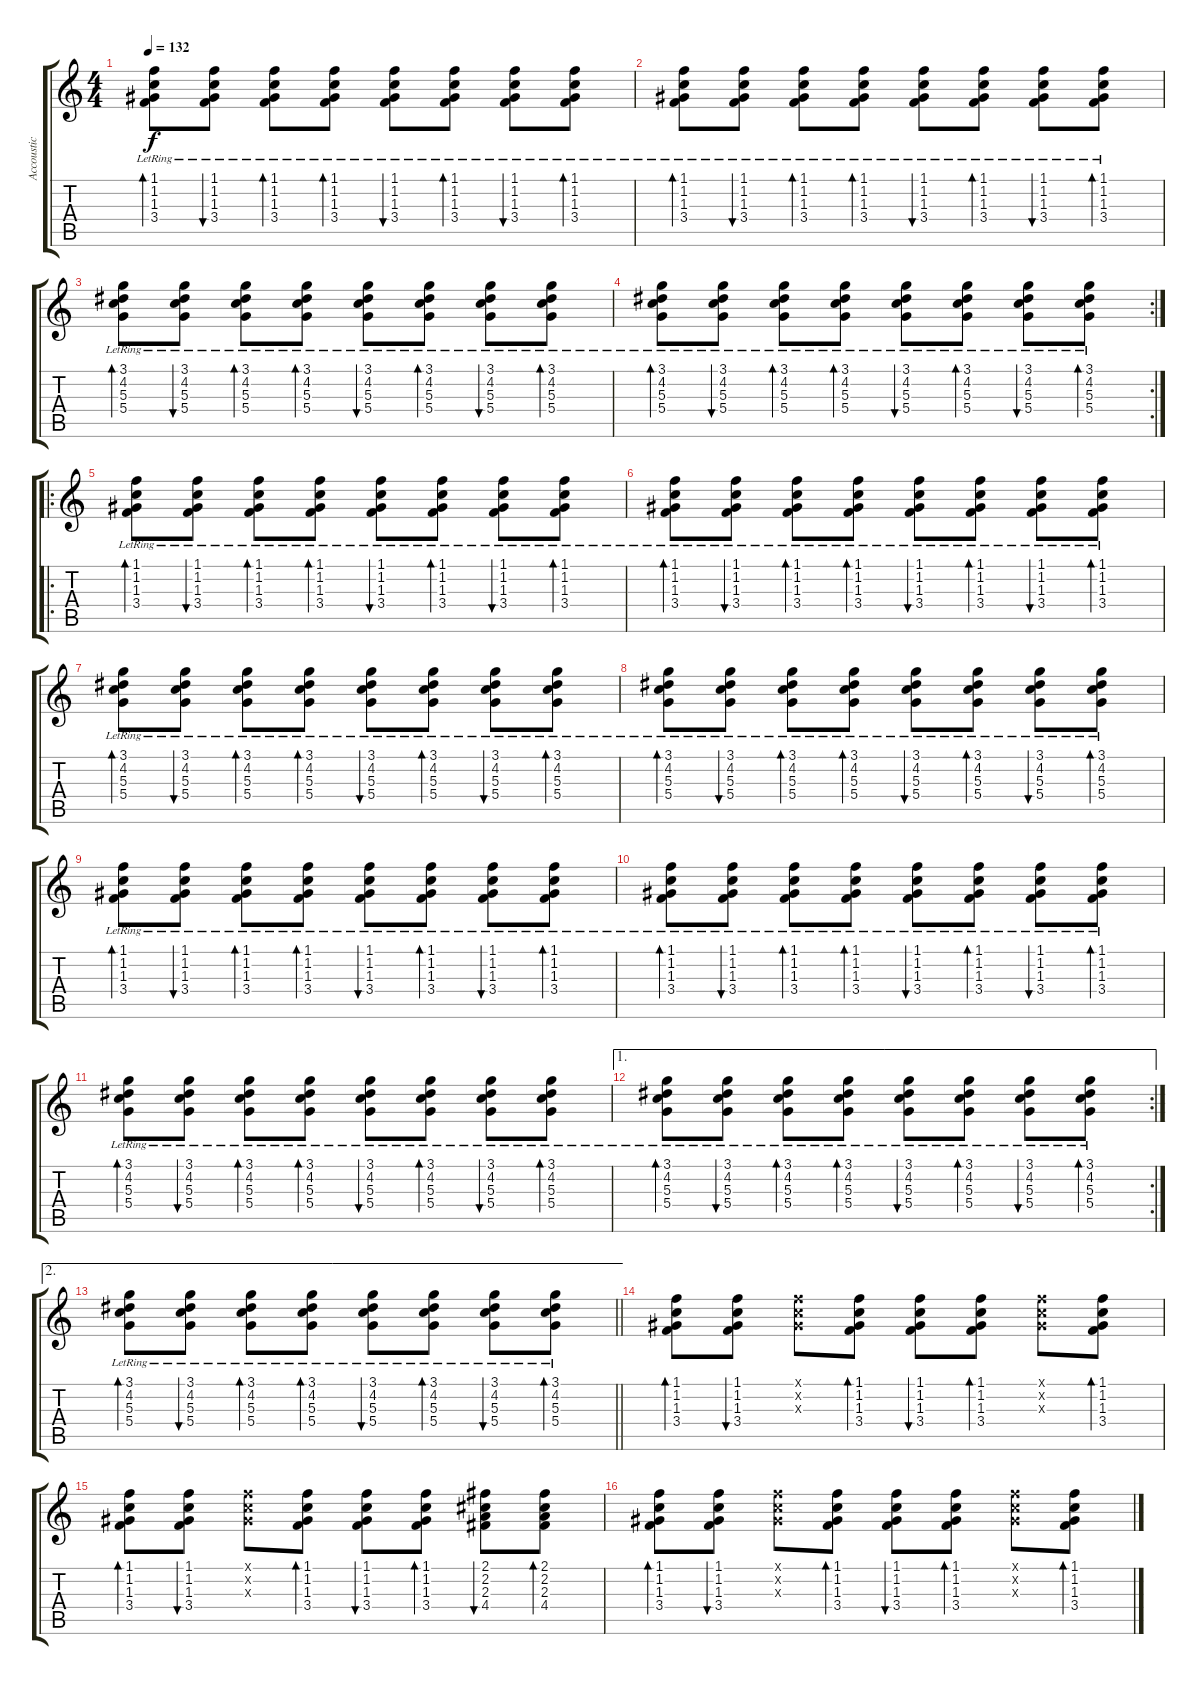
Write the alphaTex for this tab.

\track ("Accoustic" "Accoustic") {instrument acousticguitarnylon}
\staff {score tabs}
\tuning (E4 B3 G3 D3 A2 E2) {hide}
\ts (4 4)
\tempo 132
\clef g2
\ks c
(1.1{lr} 1.2{lr} 1.3{lr} 3.4{lr}).8{bd 60 dy f} (1.1{lr} 1.2{lr} 1.3{lr} 3.4{lr}).8{bu 60} (1.1{lr} 1.2{lr} 1.3{lr} 3.4{lr}).8{bd 60} (1.1{lr} 1.2{lr} 1.3{lr} 3.4{lr}).8{bd 60} (1.1{lr} 1.2{lr} 1.3{lr} 3.4{lr}).8{bu 60} (1.1{lr} 1.2{lr} 1.3{lr} 3.4{lr}).8{bd 60} (1.1{lr} 1.2{lr} 1.3{lr} 3.4{lr}).8{bu 60} (1.1{lr} 1.2{lr} 1.3{lr} 3.4{lr}).8{bd 60} |
(1.1{lr} 1.2{lr} 1.3{lr} 3.4{lr}).8{bd 60} (1.1{lr} 1.2{lr} 1.3{lr} 3.4{lr}).8{bu 60} (1.1{lr} 1.2{lr} 1.3{lr} 3.4{lr}).8{bd 60} (1.1{lr} 1.2{lr} 1.3{lr} 3.4{lr}).8{bd 60} (1.1{lr} 1.2{lr} 1.3{lr} 3.4{lr}).8{bu 60} (1.1{lr} 1.2{lr} 1.3{lr} 3.4{lr}).8{bd 60} (1.1{lr} 1.2{lr} 1.3{lr} 3.4{lr}).8{bu 60} (1.1{lr} 1.2{lr} 1.3{lr} 3.4{lr}).8{bd 60} |
(3.1{lr} 4.2{lr} 5.3{lr} 5.4{lr}).8{bd 60} (3.1{lr} 4.2{lr} 5.3{lr} 5.4{lr}).8{bu 60} (3.1{lr} 4.2{lr} 5.3{lr} 5.4{lr}).8{bd 60} (3.1{lr} 4.2{lr} 5.3{lr} 5.4{lr}).8{bd 60} (3.1{lr} 4.2{lr} 5.3{lr} 5.4{lr}).8{bu 60} (3.1{lr} 4.2{lr} 5.3{lr} 5.4{lr}).8{bd 60} (3.1{lr} 4.2{lr} 5.3{lr} 5.4{lr}).8{bu 60} (3.1{lr} 4.2{lr} 5.3{lr} 5.4{lr}).8{bd 60} |
\rc 2
(3.1{lr} 4.2{lr} 5.3{lr} 5.4{lr}).8{bd 60} (3.1{lr} 4.2{lr} 5.3{lr} 5.4{lr}).8{bu 60} (3.1{lr} 4.2{lr} 5.3{lr} 5.4{lr}).8{bd 60} (3.1{lr} 4.2{lr} 5.3{lr} 5.4{lr}).8{bd 60} (3.1{lr} 4.2{lr} 5.3{lr} 5.4{lr}).8{bu 60} (3.1{lr} 4.2{lr} 5.3{lr} 5.4{lr}).8{bd 60} (3.1{lr} 4.2{lr} 5.3{lr} 5.4{lr}).8{bu 60} (3.1{lr} 4.2{lr} 5.3{lr} 5.4{lr}).8{bd 60} |
\ro
(1.1{lr} 1.2{lr} 1.3{lr} 3.4{lr}).8{bd 60} (1.1{lr} 1.2{lr} 1.3{lr} 3.4{lr}).8{bu 60} (1.1{lr} 1.2{lr} 1.3{lr} 3.4{lr}).8{bd 60} (1.1{lr} 1.2{lr} 1.3{lr} 3.4{lr}).8{bd 60} (1.1{lr} 1.2{lr} 1.3{lr} 3.4{lr}).8{bu 60} (1.1{lr} 1.2{lr} 1.3{lr} 3.4{lr}).8{bd 60} (1.1{lr} 1.2{lr} 1.3{lr} 3.4{lr}).8{bu 60} (1.1{lr} 1.2{lr} 1.3{lr} 3.4{lr}).8{bd 60} |
(1.1{lr} 1.2{lr} 1.3{lr} 3.4{lr}).8{bd 60} (1.1{lr} 1.2{lr} 1.3{lr} 3.4{lr}).8{bu 60} (1.1{lr} 1.2{lr} 1.3{lr} 3.4{lr}).8{bd 60} (1.1{lr} 1.2{lr} 1.3{lr} 3.4{lr}).8{bd 60} (1.1{lr} 1.2{lr} 1.3{lr} 3.4{lr}).8{bu 60} (1.1{lr} 1.2{lr} 1.3{lr} 3.4{lr}).8{bd 60} (1.1{lr} 1.2{lr} 1.3{lr} 3.4{lr}).8{bu 60} (1.1{lr} 1.2{lr} 1.3{lr} 3.4{lr}).8{bd 60} |
(3.1{lr} 4.2{lr} 5.3{lr} 5.4{lr}).8{bd 60} (3.1{lr} 4.2{lr} 5.3{lr} 5.4{lr}).8{bu 60} (3.1{lr} 4.2{lr} 5.3{lr} 5.4{lr}).8{bd 60} (3.1{lr} 4.2{lr} 5.3{lr} 5.4{lr}).8{bd 60} (3.1{lr} 4.2{lr} 5.3{lr} 5.4{lr}).8{bu 60} (3.1{lr} 4.2{lr} 5.3{lr} 5.4{lr}).8{bd 60} (3.1{lr} 4.2{lr} 5.3{lr} 5.4{lr}).8{bu 60} (3.1{lr} 4.2{lr} 5.3{lr} 5.4{lr}).8{bd 60} |
(3.1{lr} 4.2{lr} 5.3{lr} 5.4{lr}).8{bd 60} (3.1{lr} 4.2{lr} 5.3{lr} 5.4{lr}).8{bu 60} (3.1{lr} 4.2{lr} 5.3{lr} 5.4{lr}).8{bd 60} (3.1{lr} 4.2{lr} 5.3{lr} 5.4{lr}).8{bd 60} (3.1{lr} 4.2{lr} 5.3{lr} 5.4{lr}).8{bu 60} (3.1{lr} 4.2{lr} 5.3{lr} 5.4{lr}).8{bd 60} (3.1{lr} 4.2{lr} 5.3{lr} 5.4{lr}).8{bu 60} (3.1{lr} 4.2{lr} 5.3{lr} 5.4{lr}).8{bd 60} |
(1.1{lr} 1.2{lr} 1.3{lr} 3.4{lr}).8{bd 60} (1.1{lr} 1.2{lr} 1.3{lr} 3.4{lr}).8{bu 60} (1.1{lr} 1.2{lr} 1.3{lr} 3.4{lr}).8{bd 60} (1.1{lr} 1.2{lr} 1.3{lr} 3.4{lr}).8{bd 60} (1.1{lr} 1.2{lr} 1.3{lr} 3.4{lr}).8{bu 60} (1.1{lr} 1.2{lr} 1.3{lr} 3.4{lr}).8{bd 60} (1.1{lr} 1.2{lr} 1.3{lr} 3.4{lr}).8{bu 60} (1.1{lr} 1.2{lr} 1.3{lr} 3.4{lr}).8{bd 60} |
(1.1{lr} 1.2{lr} 1.3{lr} 3.4{lr}).8{bd 60} (1.1{lr} 1.2{lr} 1.3{lr} 3.4{lr}).8{bu 60} (1.1{lr} 1.2{lr} 1.3{lr} 3.4{lr}).8{bd 60} (1.1{lr} 1.2{lr} 1.3{lr} 3.4{lr}).8{bd 60} (1.1{lr} 1.2{lr} 1.3{lr} 3.4{lr}).8{bu 60} (1.1{lr} 1.2{lr} 1.3{lr} 3.4{lr}).8{bd 60} (1.1{lr} 1.2{lr} 1.3{lr} 3.4{lr}).8{bu 60} (1.1{lr} 1.2{lr} 1.3{lr} 3.4{lr}).8{bd 60} |
(3.1{lr} 4.2{lr} 5.3{lr} 5.4{lr}).8{bd 60} (3.1{lr} 4.2{lr} 5.3{lr} 5.4{lr}).8{bu 60} (3.1{lr} 4.2{lr} 5.3{lr} 5.4{lr}).8{bd 60} (3.1{lr} 4.2{lr} 5.3{lr} 5.4{lr}).8{bd 60} (3.1{lr} 4.2{lr} 5.3{lr} 5.4{lr}).8{bu 60} (3.1{lr} 4.2{lr} 5.3{lr} 5.4{lr}).8{bd 60} (3.1{lr} 4.2{lr} 5.3{lr} 5.4{lr}).8{bu 60} (3.1{lr} 4.2{lr} 5.3{lr} 5.4{lr}).8{bd 60} |
\ae 1
\rc 2
(3.1{lr} 4.2{lr} 5.3{lr} 5.4{lr}).8{bd 60} (3.1{lr} 4.2{lr} 5.3{lr} 5.4{lr}).8{bu 60} (3.1{lr} 4.2{lr} 5.3{lr} 5.4{lr}).8{bd 60} (3.1{lr} 4.2{lr} 5.3{lr} 5.4{lr}).8{bd 60} (3.1{lr} 4.2{lr} 5.3{lr} 5.4{lr}).8{bu 60} (3.1{lr} 4.2{lr} 5.3{lr} 5.4{lr}).8{bd 60} (3.1{lr} 4.2{lr} 5.3{lr} 5.4{lr}).8{bu 60} (3.1{lr} 4.2{lr} 5.3{lr} 5.4{lr}).8{bd 60} |
\ae 2
\barLineRight lightlight
(3.1{lr} 4.2{lr} 5.3{lr} 5.4{lr}).8{bd 60} (3.1{lr} 4.2{lr} 5.3{lr} 5.4{lr}).8{bu 60} (3.1{lr} 4.2{lr} 5.3{lr} 5.4{lr}).8{bd 60} (3.1{lr} 4.2{lr} 5.3{lr} 5.4{lr}).8{bd 60} (3.1{lr} 4.2{lr} 5.3{lr} 5.4{lr}).8{bu 60} (3.1{lr} 4.2{lr} 5.3{lr} 5.4{lr}).8{bd 60} (3.1{lr} 4.2{lr} 5.3{lr} 5.4{lr}).8{bu 60} (3.1{lr} 4.2{lr} 5.3{lr} 5.4{lr}).8{bd 60} |
(1.1 1.2 1.3 3.4).8{bd 60} (1.1 1.2 1.3 3.4).8{bu 60} (1.1{x} 1.2{x} 1.3{x}).8 (1.1 1.2 1.3 3.4).8{bd 60} (1.1 1.2 1.3 3.4).8{bu 60} (1.1 1.2 1.3 3.4).8{bd 60} (1.1{x} 1.2{x} 1.3{x}).8 (1.1 1.2 1.3 3.4).8{bd 60} |
(1.1 1.2 1.3 3.4).8{bd 60} (1.1 1.2 1.3 3.4).8{bu 60} (1.1{x} 1.2{x} 1.3{x}).8 (1.1 1.2 1.3 3.4).8{bd 60} (1.1 1.2 1.3 3.4).8{bu 60} (1.1 1.2 1.3 3.4).8{bd 60} (2.1 2.2 2.3 4.4).8{bu 60} (2.1 2.2 2.3 4.4).8{bd 60} |
(1.1 1.2 1.3 3.4).8{bd 60} (1.1 1.2 1.3 3.4).8{bu 60} (1.1{x} 1.2{x} 1.3{x}).8 (1.1 1.2 1.3 3.4).8{bd 60} (1.1 1.2 1.3 3.4).8{bu 60} (1.1 1.2 1.3 3.4).8{bd 60} (1.1{x} 1.2{x} 1.3{x}).8 (1.1 1.2 1.3 3.4).8{bd 60}
